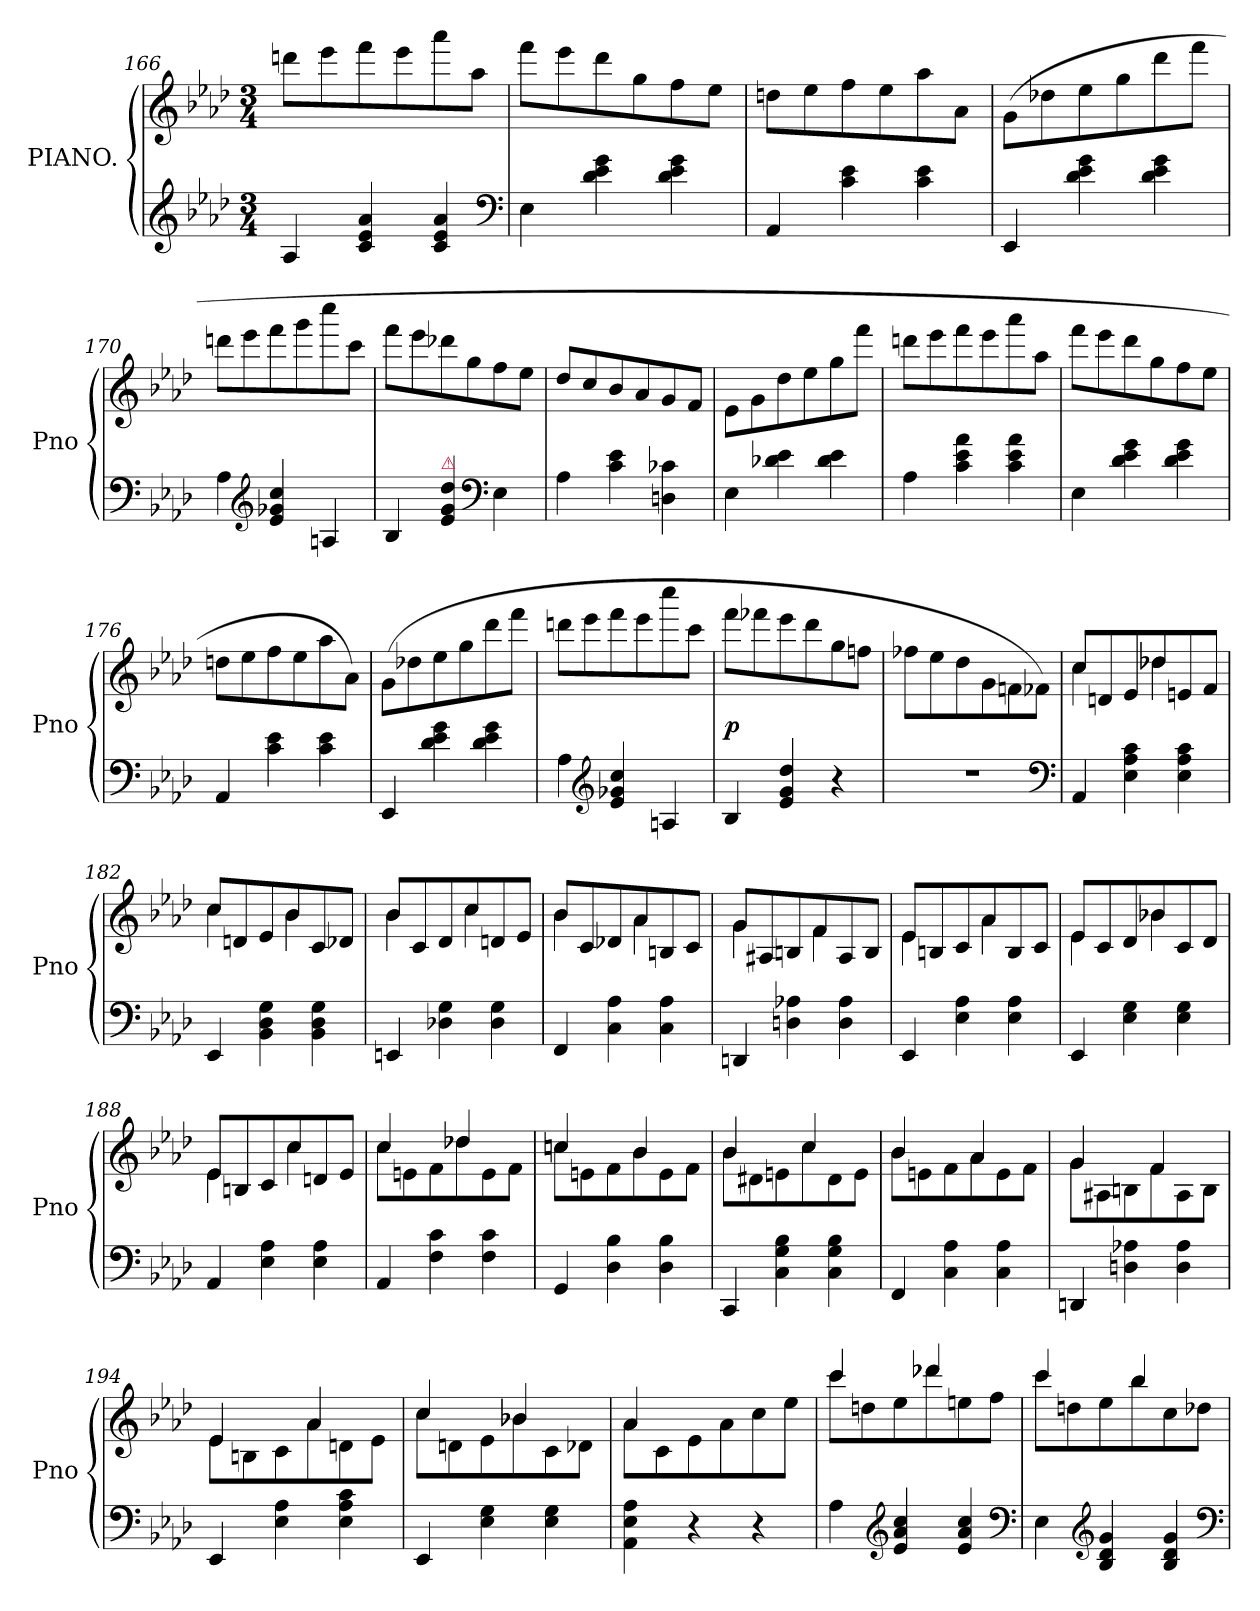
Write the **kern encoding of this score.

**kern	**kern	**dynam
*part1	*part1	*part1
*staff2	*staff1	*staff1/2
*I"PIANO.	*	*
*I'Pno	*	*
*clefG2	*clefG2	*
*k[b-e-a-d-]	*k[b-e-a-d-]	*
*A-:	*A-:	*
*M3/4	*M3/4	*
=166	=166	=166
4A-	8dddnL	.
.	8eee-	.
4c 4e- 4a-	8fff	.
.	8eee-	.
4c 4e- 4a-	8aaa-	.
.	8aa-J	.
*clefF4	*	*
=167	=167	=167
4E-	8fffL	.
.	8eee-	.
4d- 4e- 4g	8ddd-	.
.	8gg	.
4d- 4e- 4g	8ff	.
.	8ee-J	.
=168	=168	=168
4AA-	8ddnL	.
.	8ee-	.
4c 4e-	8ff	.
.	8ee-	.
4c 4e-	8aa-	.
.	8a-J	.
=169	=169	=169
4EE-	(8gL	.
.	8dd-X	.
4d- 4e- 4g	8ee-	.
.	8gg	.
4d- 4e- 4g	8ddd-	.
.	8fffJ	.
=170	=170	=170
4A-	8dddnL	.
.	8eee-	.
*clefG2	*	*
4e- 4g-X 4cc	8fff	.
.	8ggg	.
4An	8cccc	.
.	8cccJ	.
=171	=171	=171
4B-	8fffL	.
.	8eee-	.
!LO:TX:a:color=crimson:t=⚠	!	!
4e- 4g 4dd-	8ddd-X	.
.	8gg	.
*clefF4	*	*
4E-\	8ff	.
.	8ee-J	.
=172	=172	=172
4A-	8dd-/L	.
.	8cc/	.
4c 4e-	8b-/	.
.	8a-/	.
4Dn 4c-X	8g/	.
.	8f/J	.
=173	=173	=173
4E-	8e-L	.
.	8g	.
4d-X 4e-	8dd-	.
.	8ee-	.
4d- 4e-	8gg	.
.	8fffJ	.
=174	=174	=174
4A-	8dddnL	.
.	8eee-	.
4c 4e- 4a-	8fff	.
.	8eee-	.
4c 4e- 4a-	8aaa-	.
.	8aa-J	.
=175	=175	=175
4E-	8fffL	.
.	8eee-	.
4d- 4e- 4g	8ddd-	.
.	8gg	.
4d- 4e- 4g	8ff	.
.	8ee-J	.
=176	=176	=176
4AA-	8ddnL	.
.	8ee-	.
4c 4e-	8ff	.
.	8ee-	.
4c 4e-	8aa-	.
.	8a-J)	.
=177	=177	=177
4EE-	(>8gL	.
.	8dd-X	.
4d- 4e- 4g	8ee-	.
.	8gg	.
4d- 4e- 4g	8ddd-	.
.	8fffJ	.
=178	=178	=178
4A-	8dddnL	.
.	8eee-	.
*clefG2	*	*
4e- 4g-X 4cc	8fff	.
.	8eee-	.
4An	8cccc	.
.	8cccJ	.
=179	=179	=179
4B-	8fffL	p
.	8fff-X	.
4e- 4g 4dd-	8eee-	.
.	8ddd-	.
4r	8gg	.
.	8ffnJ	.
=180	=180	=180
2.rdd	8ff-XL	.
.	8ee-	.
.	8dd-	.
.	8g	.
.	8fn	.
.	8f-XJ)	.
*clefF4	*	*
=181	=181	=181
*	*^	*
4AA-	8ccL	4cc\	.
.	8dn	.	.
4E- 4A- 4c	8e-/	8rcccyy	.
.	8dd-X	4dd-X\	.
4E- 4A- 4c	8en	.	.
.	8fJ	8raayy	.
=182	=182	=182	=182
4EE-	8ccL	4cc\	.
.	8dn/	.	.
4BB- 4D- 4G	8e-	8raayy	.
.	8b-	4b-\	.
4BB- 4D- 4G	8c	.	.
.	8d-XJ	8rffyy	.
=183	=183	=183	=183
4EEn	8b-L	4b-\	.
.	8c/	.	.
4D-X 4G	8d-	8rffyy	.
.	8cc	4cc\	.
4D- 4G	8dn	.	.
.	8e-J	8rffyy	.
=184	=184	=184	=184
4FF	8b-L	4b-\	.
.	8c/	.	.
4C 4A-	8d-X	8rffyy	.
.	8a-	4a-\	.
4C 4A-	8Bn	.	.
.	8cJ	8ryy	.
=185	=185	=185	=185
4DDn	8gL	4g\	.
.	8A#X	.	.
4Dn 4A-X	8Bn/	8rddyy	.
.	8f	4f\	.
4D 4A-	8A#	.	.
.	8BJ	8rffyy	.
=186	=186	=186	=186
4EE-	8e-L	4e-\	.
.	8Bn	.	.
4E- 4A-	8c/	8ryy	.
.	8a-	4a-\	.
4E- 4A-	8B	.	.
.	8cJ	8ryy	.
=187	=187	=187	=187
4EE-	8e-L	4e-\	.
.	8c/	.	.
4E- 4G	8d-	8rddyy	.
.	8b-X	4b-X\	.
4E- 4G	8c	.	.
.	8d-J	8ryy	.
=188	=188	=188	=188
4AA-	8e-L	4e-\	.
.	8Bn/	.	.
4E- 4A-	8c	8ryy	.
.	8cc	4cc\	.
4E- 4A-	8dn	.	.
.	8e-J	8rffyy	.
=189	=189	=189	=189
4AA-	4cc	8ccL	.
.	.	8en	.
4F 4c	8raayy	8f	.
.	4dd-X	8dd-X	.
4F 4c	.	8e	.
.	8raayy	8fJ	.
=190	=190	=190	=190
4GG	4ccn	8ccnL	.
.	.	8en	.
4D- 4B-	8raayy	8f	.
.	4b-	8b-	.
4D- 4B-	.	8e	.
.	8raayy	8fJ	.
=191	=191	=191	=191
4CC	4b-	8b-L	.
.	.	8d#X	.
4C 4G 4B-	8raayy	8en	.
.	4cc	8cc	.
4C 4G 4B-	.	8d#	.
.	8rffyy	8eJ	.
=192	=192	=192	=192
4FF	4b-	8b-L	.
.	.	8en	.
4C 4A-	8rffyy	8f	.
.	4a-	8a-	.
4C 4A-	.	8e	.
.	8rddyy	8fJ	.
=193	=193	=193	=193
4DDn	4g	8gL	.
.	.	8A#X	.
4Dn 4A-X	8rgyy	8Bn	.
.	4f	8f	.
4D 4A-	.	8A#	.
.	8ryy	8BJ	.
=194	=194	=194	=194
4EE-	4e-	8e-L	.
.	.	8Bn	.
4E- 4A-	8ryy	8c	.
.	4a-	8a-	.
4E- 4A- 4c	.	8dn	.
.	8ryy	8e-J	.
=195	=195	=195	=195
4EE-	4cc	8ccL	.
.	.	8dn	.
4E- 4G	8ryy	8e-	.
.	4b-X	8b-X	.
4E- 4G	.	8c	.
.	8rffyy	8d-XJ	.
=196	=196	=196	=196
4AA- 4E- 4A-	4a-	8a-L	.
.	.	8c	.
4r	2raayy	8e-	.
.	.	8a-	.
4r	.	8cc	.
.	.	8ee-J	.
=197	=197	=197	=197
4A-	4ccc	8cccL	.
.	.	8ddn	.
*clefG2	*	*	*
4e- 4a- 4cc	8rcccyy	8ee-	.
.	4ddd-X	8ddd-X	.
4e- 4a- 4cc	.	8een	.
.	8reeeyy	8ffJ	.
*clefF4	*	*	*
=198	=198	=198	=198
4E-	4ccc	8cccL	.
.	.	8ddn	.
*clefG2	*	*	*
4B- 4d- 4g	8rgggyy	8ee-	.
.	4bb-	8bb-	.
4B- 4d- 4g	.	8cc	.
.	8reeeyy	8dd-XJ	.
*	*v	*v	*
*clefF4	*	*
=	=	=
*-	*-	*-
